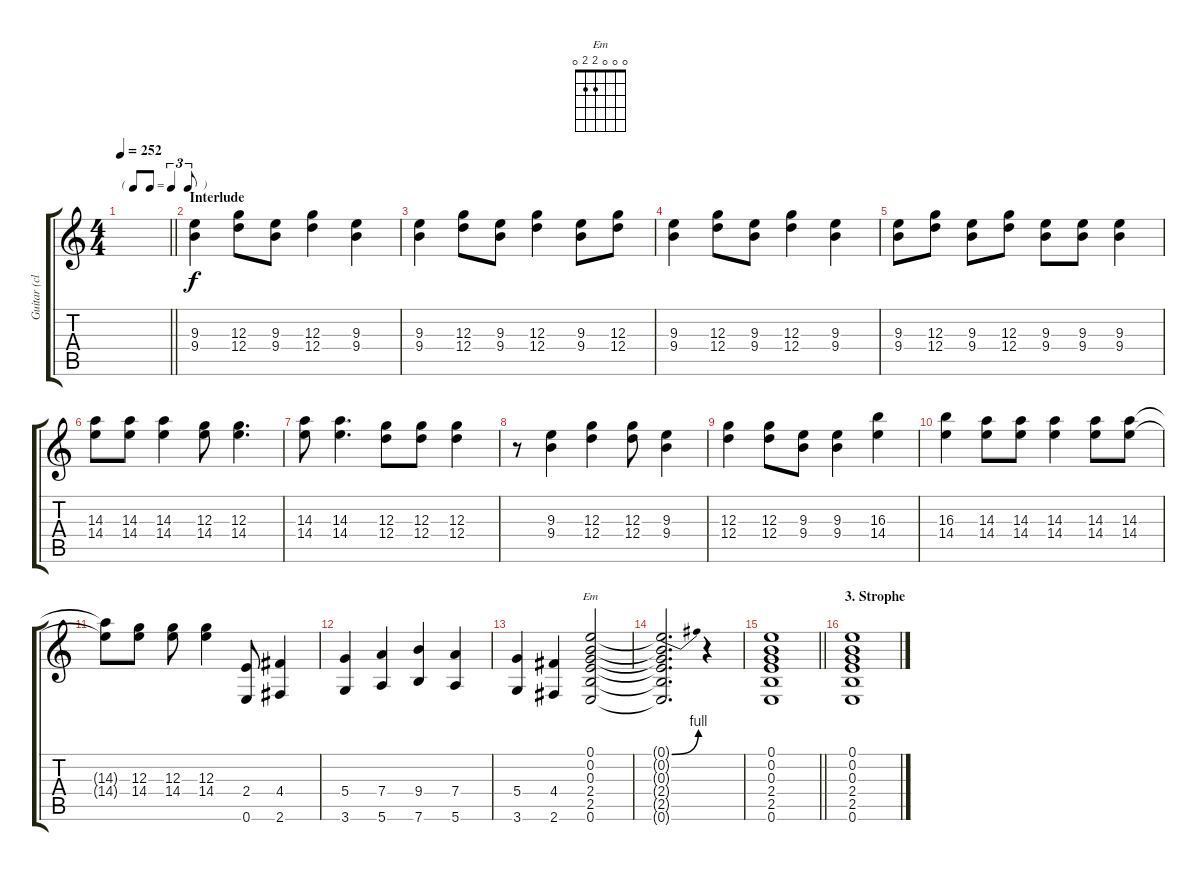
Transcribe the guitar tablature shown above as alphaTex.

\track ("Guitar (clean)" "Guitar (cl") {instrument distortionguitar}
\staff {score tabs}
\tuning (E4 B3 G3 D3 A2 E2) {hide}
\chord ("Em" 0 0 0 2 2 0)
\ts (4 4)
\tf triplet8th
\tempo 252
\clef g2
\barLineRight lightlight
\ks c
|
\section ("" "Interlude")
(9.3 9.4).4 (12.3 12.4).8 (9.3 9.4).8 (12.3 12.4).4 (9.3 9.4).4 |
(9.3 9.4).4 (12.3 12.4).8 (9.3 9.4).8 (12.3 12.4).4 (9.3 9.4).8 (12.3 12.4).8 |
(9.3 9.4).4 (12.3 12.4).8 (9.3 9.4).8 (12.3 12.4).4 (9.3 9.4).4 |
(9.3 9.4).8 (12.3 12.4).8 (9.3 9.4).8 (12.3 12.4).8 (9.3 9.4).8 (9.3 9.4).8 (9.3 9.4).4 |
(14.3 14.4).8 (14.3 14.4).8 (14.3 14.4).4 (12.3 14.4).8 (12.3 14.4).4{d} |
(14.3 14.4).8 (14.3 14.4).4{d} (12.3 12.4).8 (12.3 12.4).8 (12.3 12.4).4 |
r.8 (9.3 9.4).4 (12.3 12.4).4 (12.3 12.4).8 (9.3 9.4).4 |
(12.3 12.4).4 (12.3 12.4).8 (9.3 9.4).8 (9.3 9.4).4 (16.3 14.4).4 |
(16.3 14.4).4 (14.3 14.4).8 (14.3 14.4).8 (14.3 14.4).4 (14.3 14.4).8 (14.3 14.4).8 |
(14.3{t} 14.4{t}).8 (12.3 14.4).8 (12.3 14.4).8 (12.3 14.4).4 (2.4 0.6).8 (4.4 2.6).4 |
(5.4 3.6).4 (7.4 5.6).4 (9.4 7.6).4 (7.4 5.6).4 |
(5.4 3.6).4 (4.4 2.6).4 (0.1 0.2 0.3 2.4 2.5 0.6).2{ch "Em"} |
(0.1{be (bend 0 0 60 4) t} 0.2{t} 0.3{t} 2.4{t} 2.5{t} 0.6{t}).2{d} r.4 |
\barLineRight lightlight
(0.1 0.2 0.3 2.4 2.5 0.6).1 |
\section ("" "3. Strophe")
(0.1 0.2 0.3 2.4 2.5 0.6).1{volume 9}
